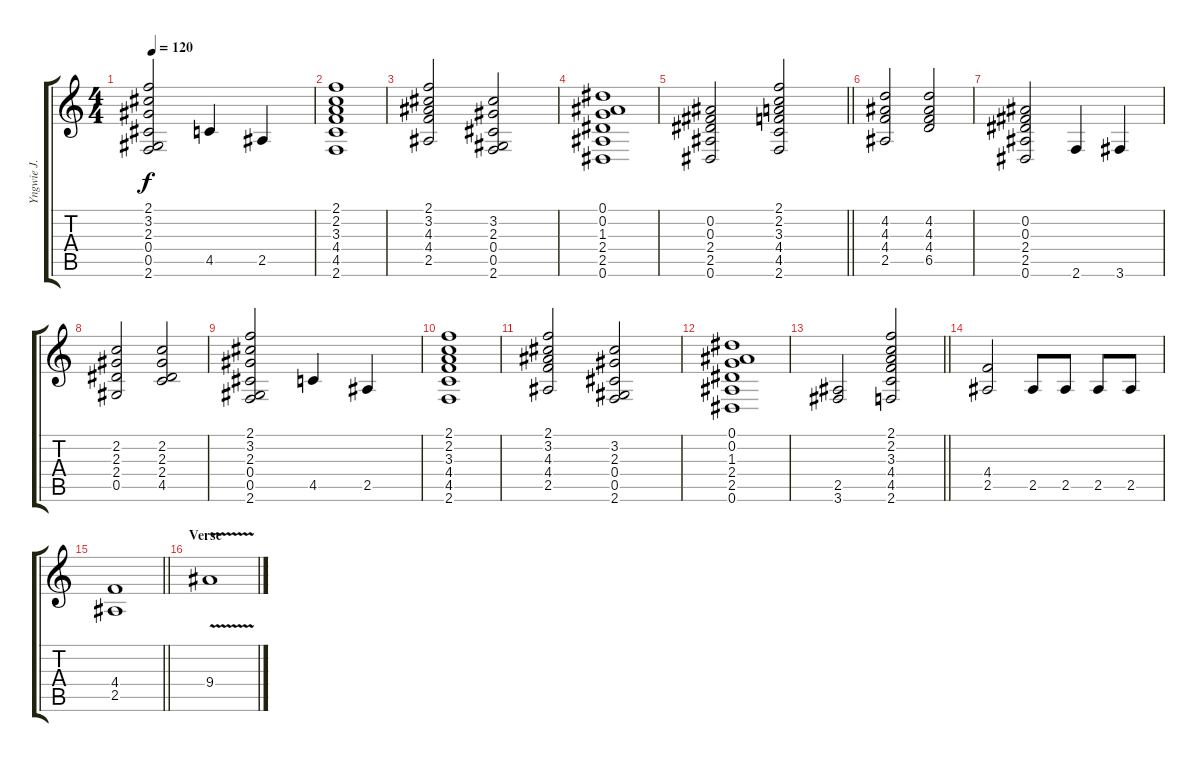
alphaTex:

\track ("Yngwie J. Malmsteen" "Yngwie J. ") {instrument overdrivenguitar}
\staff {score tabs}
\tuning (Eb4 Bb3 Gb3 Db3 Ab2 Eb2) {hide}
\ts (4 4)
\tempo 120
\clef g2
\ks c
(2.1 3.2 2.3 0.4 0.5 2.6).2{dy f} 4.5.4 2.5.4 |
(2.1 2.2 3.3 4.4 4.5 2.6).1 |
(2.1 3.2 4.3 4.4 2.5).2 (3.2 2.3 0.4 0.5 2.6).2 |
(0.1 0.2 1.3 2.4 2.5 0.6).1 |
\barLineRight lightlight
(0.2 0.3 2.4 2.5 0.6).2 (2.1 2.2 3.3 4.4 4.5 2.6).2 |
(4.2 4.3 4.4 2.5).2 (4.2 4.3 4.4 6.5).2 |
(0.2 0.3 2.4 2.5 0.6).2 2.6.4 3.6.4 |
(2.2 2.3 2.4 0.5).2 (2.2 2.3 2.4 4.5).2 |
(2.1 3.2 2.3 0.4 0.5 2.6).2 4.5.4 2.5.4 |
(2.1 2.2 3.3 4.4 4.5 2.6).1 |
(2.1 3.2 4.3 4.4 2.5).2 (3.2 2.3 0.4 0.5 2.6).2 |
(0.1 0.2 1.3 2.4 2.5 0.6).1 |
\barLineRight lightlight
(2.5 3.6).2 (2.1 2.2 3.3 4.4 4.5 2.6).2 |
(4.4 2.5).2 2.5.8 2.5.8 2.5.8 2.5.8 |
\barLineRight lightlight
(4.4 2.5).1 |
\section ("" "Verse")
9.4{v}.1
